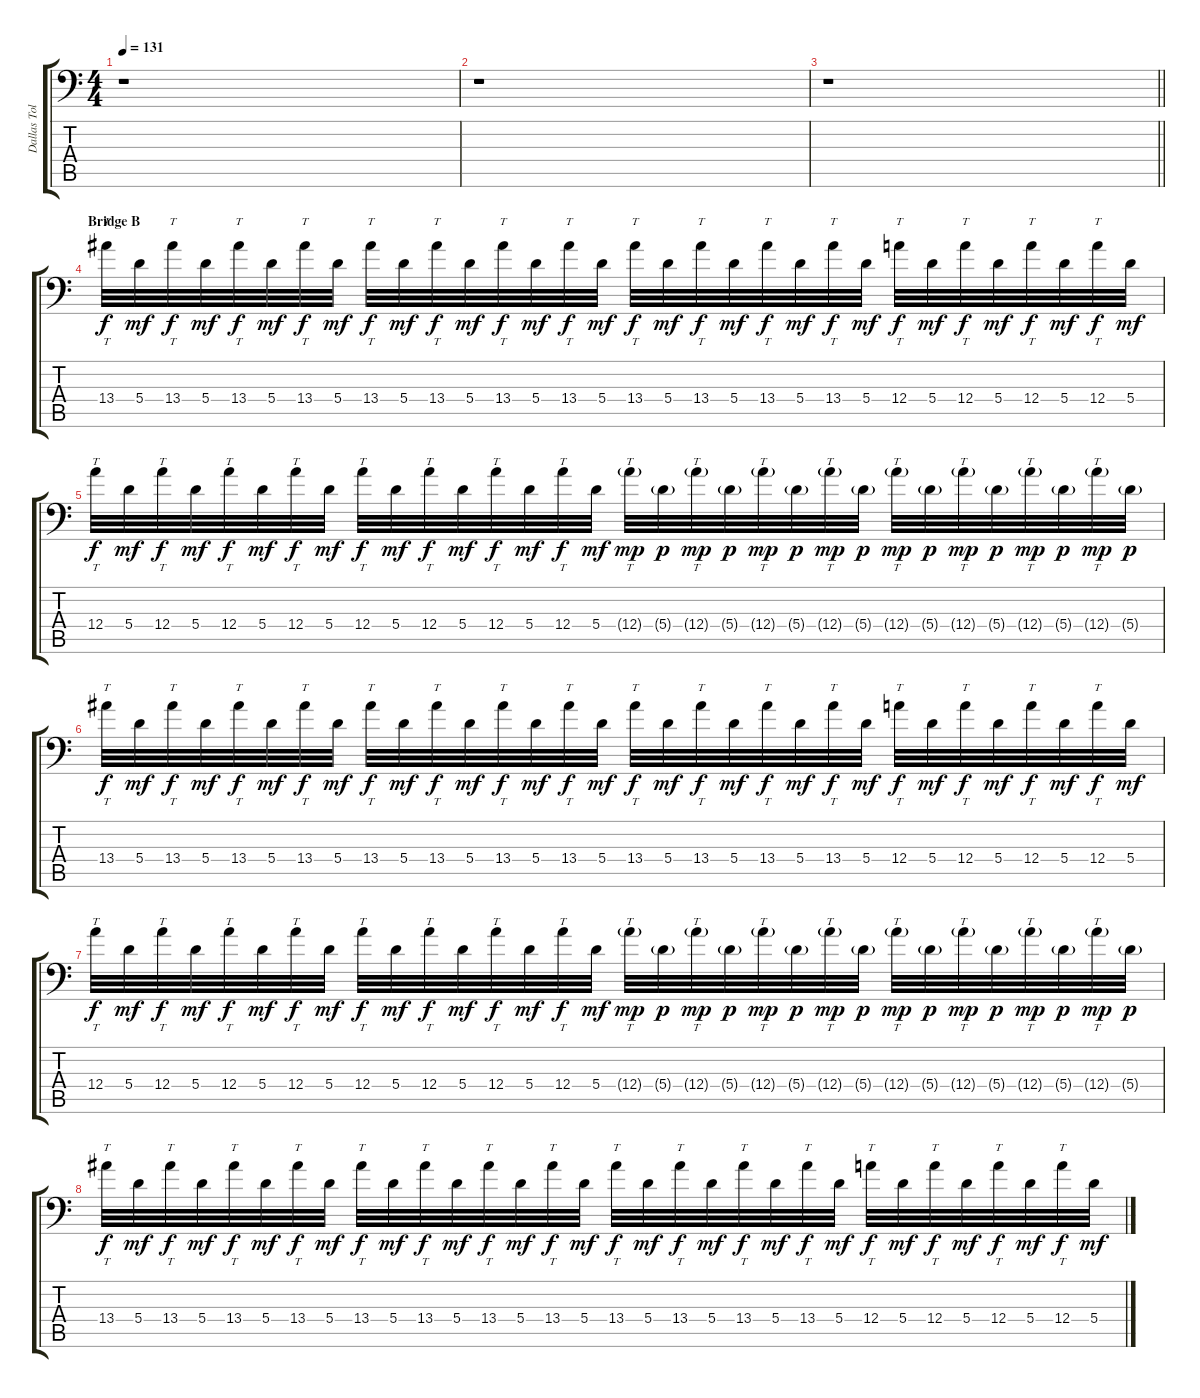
\track ("Dallas Toler-Wade (Solo)" "Dallas Tol") {instrument distortionguitar}
\staff {score tabs}
\tuning (B3 Gb3 D3 A2 E2 A1) {hide}
\ts (4 4)
\tempo 131
\clef f4
\ks c
r.1{dy f} |
r.1 |
\barLineRight lightlight
r.1 |
\section ("" "Bridge B")
13.4.32{tt} 5.4.32{dy mf} 13.4.32{tt dy f} 5.4.32{dy mf} 13.4.32{tt dy f} 5.4.32{dy mf} 13.4.32{tt dy f} 5.4.32{dy mf} 13.4.32{tt dy f} 5.4.32{dy mf} 13.4.32{tt dy f} 5.4.32{dy mf} 13.4.32{tt dy f} 5.4.32{dy mf} 13.4.32{tt dy f} 5.4.32{dy mf} 13.4.32{tt dy f} 5.4.32{dy mf} 13.4.32{tt dy f} 5.4.32{dy mf} 13.4.32{tt dy f} 5.4.32{dy mf} 13.4.32{tt dy f} 5.4.32{dy mf} 12.4.32{tt dy f} 5.4.32{dy mf} 12.4.32{tt dy f} 5.4.32{dy mf} 12.4.32{tt dy f} 5.4.32{dy mf} 12.4.32{tt dy f} 5.4.32{dy mf} |
12.4.32{tt dy f} 5.4.32{dy mf} 12.4.32{tt dy f} 5.4.32{dy mf} 12.4.32{tt dy f} 5.4.32{dy mf} 12.4.32{tt dy f} 5.4.32{dy mf} 12.4.32{tt dy f} 5.4.32{dy mf} 12.4.32{tt dy f} 5.4.32{dy mf} 12.4.32{tt dy f} 5.4.32{dy mf} 12.4.32{tt dy f} 5.4.32{dy mf} 12.4{g}.32{tt dy mp} 5.4{g}.32{dy p} 12.4{g}.32{tt dy mp} 5.4{g}.32{dy p} 12.4{g}.32{tt dy mp} 5.4{g}.32{dy p} 12.4{g}.32{tt dy mp} 5.4{g}.32{dy p} 12.4{g}.32{tt dy mp} 5.4{g}.32{dy p} 12.4{g}.32{tt dy mp} 5.4{g}.32{dy p} 12.4{g}.32{tt dy mp} 5.4{g}.32{dy p} 12.4{g}.32{tt dy mp} 5.4{g}.32{dy p} |
13.4.32{tt dy f} 5.4.32{dy mf} 13.4.32{tt dy f} 5.4.32{dy mf} 13.4.32{tt dy f} 5.4.32{dy mf} 13.4.32{tt dy f} 5.4.32{dy mf} 13.4.32{tt dy f} 5.4.32{dy mf} 13.4.32{tt dy f} 5.4.32{dy mf} 13.4.32{tt dy f} 5.4.32{dy mf} 13.4.32{tt dy f} 5.4.32{dy mf} 13.4.32{tt dy f} 5.4.32{dy mf} 13.4.32{tt dy f} 5.4.32{dy mf} 13.4.32{tt dy f} 5.4.32{dy mf} 13.4.32{tt dy f} 5.4.32{dy mf} 12.4.32{tt dy f} 5.4.32{dy mf} 12.4.32{tt dy f} 5.4.32{dy mf} 12.4.32{tt dy f} 5.4.32{dy mf} 12.4.32{tt dy f} 5.4.32{dy mf} |
12.4.32{tt dy f} 5.4.32{dy mf} 12.4.32{tt dy f} 5.4.32{dy mf} 12.4.32{tt dy f} 5.4.32{dy mf} 12.4.32{tt dy f} 5.4.32{dy mf} 12.4.32{tt dy f} 5.4.32{dy mf} 12.4.32{tt dy f} 5.4.32{dy mf} 12.4.32{tt dy f} 5.4.32{dy mf} 12.4.32{tt dy f} 5.4.32{dy mf} 12.4{g}.32{tt dy mp} 5.4{g}.32{dy p} 12.4{g}.32{tt dy mp} 5.4{g}.32{dy p} 12.4{g}.32{tt dy mp} 5.4{g}.32{dy p} 12.4{g}.32{tt dy mp} 5.4{g}.32{dy p} 12.4{g}.32{tt dy mp} 5.4{g}.32{dy p} 12.4{g}.32{tt dy mp} 5.4{g}.32{dy p} 12.4{g}.32{tt dy mp} 5.4{g}.32{dy p} 12.4{g}.32{tt dy mp} 5.4{g}.32{dy p} |
13.4.32{tt dy f} 5.4.32{dy mf} 13.4.32{tt dy f} 5.4.32{dy mf} 13.4.32{tt dy f} 5.4.32{dy mf} 13.4.32{tt dy f} 5.4.32{dy mf} 13.4.32{tt dy f} 5.4.32{dy mf} 13.4.32{tt dy f} 5.4.32{dy mf} 13.4.32{tt dy f} 5.4.32{dy mf} 13.4.32{tt dy f} 5.4.32{dy mf} 13.4.32{tt dy f} 5.4.32{dy mf} 13.4.32{tt dy f} 5.4.32{dy mf} 13.4.32{tt dy f} 5.4.32{dy mf} 13.4.32{tt dy f} 5.4.32{dy mf} 12.4.32{tt dy f} 5.4.32{dy mf} 12.4.32{tt dy f} 5.4.32{dy mf} 12.4.32{tt dy f} 5.4.32{dy mf} 12.4.32{tt dy f} 5.4.32{dy mf}
